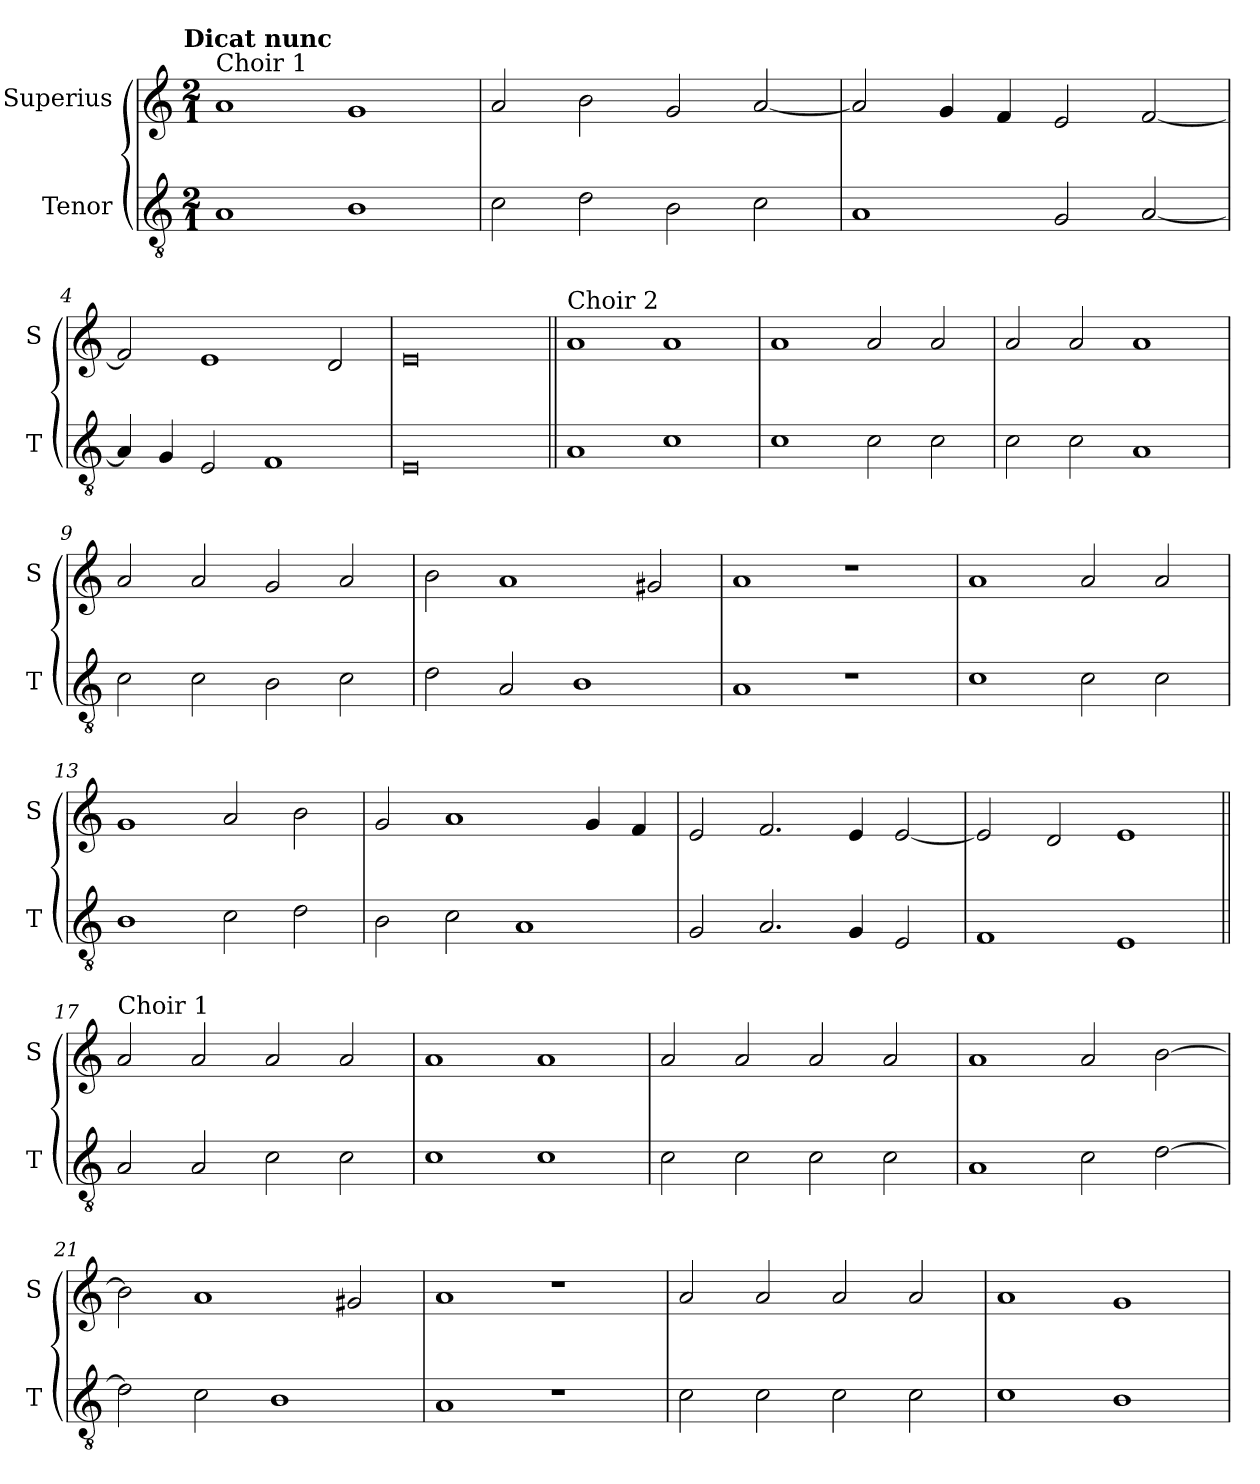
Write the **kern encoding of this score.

**kern	**kern
*part2	*part1
*staff2	*staff1
*I"Tenor	*I"Superius
*I'T	*I'S
*clefGv2	*clefG2
*k[]	*k[]
!!LO:TX:omd:t=Dicat nunc
*M2/1	*M2/1
=1	=1
!	!LO:TX:a:t=Choir 1
1A	1a
1B	1g
=2	=2
2c\	2a/
2d\	2b\
2B\	2g/
2c\	[2a/
=3	=3
1A	2a/]
.	4g/
.	4f/
2G/	2e/
[2A/	[2f/
=4	=4
4A/]	2f/]
4G/	.
2E/	1e
1F	.
.	2d/
=5	=5
0E	0e
=6||	=6||
!	!LO:TX:a:t=Choir 2
1A	1a
1c	1a
=7	=7
1c	1a
2c\	2a/
2c\	2a/
=8	=8
2c\	2a/
2c\	2a/
1A	1a
=9	=9
2c\	2a/
2c\	2a/
2B\	2g/
2c\	2a/
=10	=10
2d\	2b\
2A/	1a
1B	.
.	2g#X/
=11	=11
1A	1a
1r	1r
=12	=12
1c	1a
2c\	2a/
2c\	2a/
=13	=13
1B	1g
2c\	2a/
2d\	2b\
=14	=14
2B\	2g/
2c\	1a
1A	.
.	4g/
.	4f/
=15	=15
2G/	2e/
2.A/	2.f/
4G/	4e/
2E/	[2e/
=16	=16
1F	2e/]
.	2d/
1E	1e
=17||	=17||
!	!LO:TX:a:t=Choir 1
2A/	2a/
2A/	2a/
2c\	2a/
2c\	2a/
=18	=18
1c	1a
1c	1a
=19	=19
2c\	2a/
2c\	2a/
2c\	2a/
2c\	2a/
=20	=20
1A	1a
2c\	2a/
[2d\	[2b\
=21	=21
2d\]	2b\]
2c\	1a
1B	.
.	2g#X/
=22	=22
1A	1a
1r	1r
=23	=23
2c\	2a/
2c\	2a/
2c\	2a/
2c\	2a/
=24	=24
1c	1a
1B	1g
=	=
*-	*-
